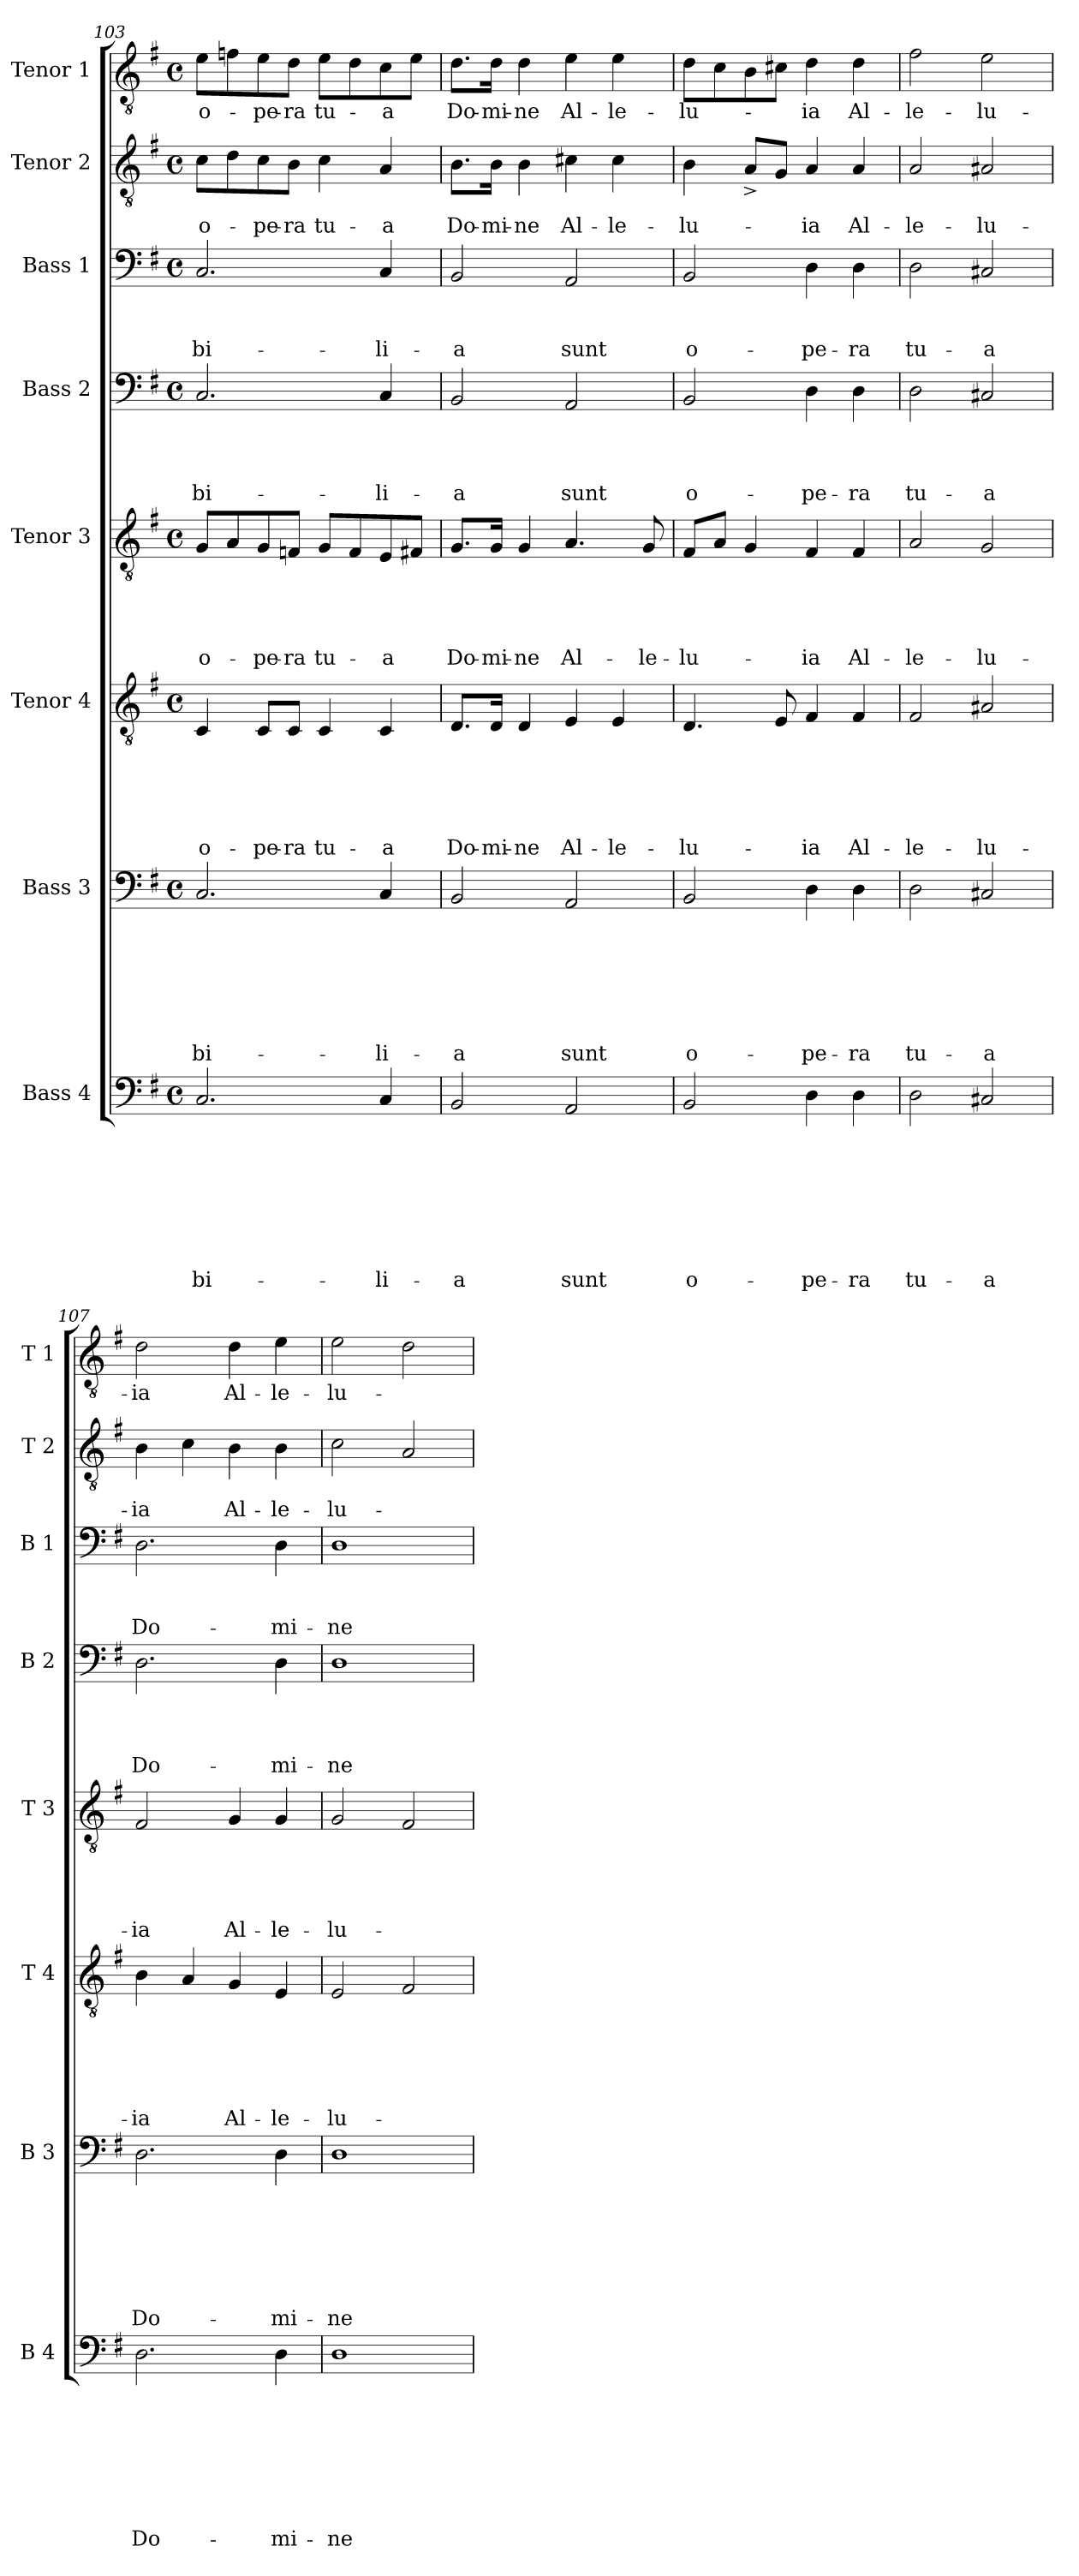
**kern	**text	**text	**text	**text	**text	**text	**text	**text	**kern	**text	**text	**text	**text	**text	**text	**text	**kern	**text	**text	**text	**text	**text	**text	**kern	**text	**text	**text	**text	**text	**kern	**text	**text	**text	**text	**kern	**text	**text	**text	**kern	**text	**text	**kern	**text
*part8	*part8	*part8	*part8	*part8	*part8	*part8	*part8	*part8	*part7	*part7	*part7	*part7	*part7	*part7	*part7	*part7	*part6	*part6	*part6	*part6	*part6	*part6	*part6	*part5	*part5	*part5	*part5	*part5	*part5	*part4	*part4	*part4	*part4	*part4	*part3	*part3	*part3	*part3	*part2	*part2	*part2	*part1	*part1
*staff8	*staff8	*staff8	*staff8	*staff8	*staff8	*staff8	*staff8	*staff8	*staff7	*staff7	*staff7	*staff7	*staff7	*staff7	*staff7	*staff7	*staff6	*staff6	*staff6	*staff6	*staff6	*staff6	*staff6	*staff5	*staff5	*staff5	*staff5	*staff5	*staff5	*staff4	*staff4	*staff4	*staff4	*staff4	*staff3	*staff3	*staff3	*staff3	*staff2	*staff2	*staff2	*staff1	*staff1
*I"Bass 4	*	*	*	*	*	*	*	*	*I"Bass 3	*	*	*	*	*	*	*	*I"Tenor 4	*	*	*	*	*	*	*I"Tenor 3	*	*	*	*	*	*I"Bass 2	*	*	*	*	*I"Bass 1	*	*	*	*I"Tenor 2	*	*	*I"Tenor 1	*
*I'B 4	*	*	*	*	*	*	*	*	*I'B 3	*	*	*	*	*	*	*	*I'T 4	*	*	*	*	*	*	*I'T 3	*	*	*	*	*	*I'B 2	*	*	*	*	*I'B 1	*	*	*	*I'T 2	*	*	*I'T 1	*
*clefF4	*	*	*	*	*	*	*	*	*clefF4	*	*	*	*	*	*	*	*clefGv2	*	*	*	*	*	*	*clefGv2	*	*	*	*	*	*clefF4	*	*	*	*	*clefF4	*	*	*	*clefGv2	*	*	*clefGv2	*
*k[f#]	*	*	*	*	*	*	*	*	*k[f#]	*	*	*	*	*	*	*	*k[f#]	*	*	*	*	*	*	*k[f#]	*	*	*	*	*	*k[f#]	*	*	*	*	*k[f#]	*	*	*	*k[f#]	*	*	*k[f#]	*
*G:	*	*	*	*	*	*	*	*	*G:	*	*	*	*	*	*	*	*G:	*	*	*	*	*	*	*G:	*	*	*	*	*	*G:	*	*	*	*	*G:	*	*	*	*G:	*	*	*G:	*
*M4/4	*	*	*	*	*	*	*	*	*M4/4	*	*	*	*	*	*	*	*M4/4	*	*	*	*	*	*	*M4/4	*	*	*	*	*	*M4/4	*	*	*	*	*M4/4	*	*	*	*M4/4	*	*	*M4/4	*
*met(c)	*	*	*	*	*	*	*	*	*met(c)	*	*	*	*	*	*	*	*met(c)	*	*	*	*	*	*	*met(c)	*	*	*	*	*	*met(c)	*	*	*	*	*met(c)	*	*	*	*met(c)	*	*	*met(c)	*
=103	=103	=103	=103	=103	=103	=103	=103	=103	=103	=103	=103	=103	=103	=103	=103	=103	=103	=103	=103	=103	=103	=103	=103	=103	=103	=103	=103	=103	=103	=103	=103	=103	=103	=103	=103	=103	=103	=103	=103	=103	=103	=103	=103
!	!	!	!	!	!	!	!	!LO:LY:b	!	!	!	!	!	!	!	!LO:LY:b	!	!	!	!	!	!	!LO:LY:b	!	!	!	!	!	!LO:LY:b	!	!	!	!	!LO:LY:b	!	!	!	!LO:LY:b	!	!	!LO:LY:b	!	!LO:LY:b
2.C/	.	.	.	.	.	.	.	-bi-	2.C/	.	.	.	.	.	.	-bi-	4C/	.	.	.	.	.	o-	8G/L	.	.	.	.	o-	2.C/	.	.	.	-bi-	2.C/	.	.	-bi-	8c\L	.	o-	8e\L	o-
.	.	.	.	.	.	.	.	.	.	.	.	.	.	.	.	.	.	.	.	.	.	.	.	8A/	.	.	.	.	.	.	.	.	.	.	.	.	.	.	8d\	.	.	8fn\	.
!	!	!	!	!	!	!	!	!	!	!	!	!	!	!	!	!	!	!	!	!	!	!	!LO:LY:b	!	!	!	!	!	!LO:LY:b	!	!	!	!	!	!	!	!	!	!	!	!LO:LY:b	!	!LO:LY:b
.	.	.	.	.	.	.	.	.	.	.	.	.	.	.	.	.	8C/L	.	.	.	.	.	-pe-	8G/	.	.	.	.	-pe-	.	.	.	.	.	.	.	.	.	8c\	.	-pe-	8e\	-pe-
!	!	!	!	!	!	!	!	!	!	!	!	!	!	!	!	!	!	!	!	!	!	!	!LO:LY:b	!	!	!	!	!	!LO:LY:b	!	!	!	!	!	!	!	!	!	!	!	!LO:LY:b	!	!LO:LY:b
.	.	.	.	.	.	.	.	.	.	.	.	.	.	.	.	.	8C/J	.	.	.	.	.	-ra	8Fn/J	.	.	.	.	-ra	.	.	.	.	.	.	.	.	.	8B\J	.	-ra	8d\J	-ra
!	!	!	!	!	!	!	!	!	!	!	!	!	!	!	!	!	!	!	!	!	!	!	!LO:LY:b	!	!	!	!	!	!LO:LY:b	!	!	!	!	!	!	!	!	!	!	!	!LO:LY:b	!	!LO:LY:b
.	.	.	.	.	.	.	.	.	.	.	.	.	.	.	.	.	4C/	.	.	.	.	.	tu-	8G/L	.	.	.	.	tu-	.	.	.	.	.	.	.	.	.	4c\	.	tu-	8e\L	tu-
.	.	.	.	.	.	.	.	.	.	.	.	.	.	.	.	.	.	.	.	.	.	.	.	8F/	.	.	.	.	.	.	.	.	.	.	.	.	.	.	.	.	.	8d\	.
!	!	!	!	!	!	!	!	!LO:LY:b	!	!	!	!	!	!	!	!LO:LY:b	!	!	!	!	!	!	!LO:LY:b	!	!	!	!	!	!LO:LY:b	!	!	!	!	!LO:LY:b	!	!	!	!LO:LY:b	!	!	!LO:LY:b	!	!LO:LY:b
4C/	.	.	.	.	.	.	.	-li-	4C/	.	.	.	.	.	.	-li-	4C/	.	.	.	.	.	-a	8E/	.	.	.	.	-a	4C/	.	.	.	-li-	4C/	.	.	-li-	4A/	.	-a	8c\	-a
.	.	.	.	.	.	.	.	.	.	.	.	.	.	.	.	.	.	.	.	.	.	.	.	8F#X/J	.	.	.	.	.	.	.	.	.	.	.	.	.	.	.	.	.	8e\J	.
=104	=104	=104	=104	=104	=104	=104	=104	=104	=104	=104	=104	=104	=104	=104	=104	=104	=104	=104	=104	=104	=104	=104	=104	=104	=104	=104	=104	=104	=104	=104	=104	=104	=104	=104	=104	=104	=104	=104	=104	=104	=104	=104	=104
!	!	!	!	!	!	!	!	!LO:LY:b	!	!	!	!	!	!	!	!LO:LY:b	!	!	!	!	!	!	!LO:LY:b	!	!	!	!	!	!LO:LY:b	!	!	!	!	!LO:LY:b	!	!	!	!LO:LY:b	!	!	!LO:LY:b	!	!LO:LY:b
2BB/	.	.	.	.	.	.	.	-a	2BB/	.	.	.	.	.	.	-a	8.D/L	.	.	.	.	.	Do-	8.G/L	.	.	.	.	Do-	2BB/	.	.	.	-a	2BB/	.	.	-a	8.B\L	.	Do-	8.d\L	Do-
!	!	!	!	!	!	!	!	!	!	!	!	!	!	!	!	!	!	!	!	!	!	!	!LO:LY:b	!	!	!	!	!	!LO:LY:b	!	!	!	!	!	!	!	!	!	!	!	!LO:LY:b	!	!LO:LY:b
.	.	.	.	.	.	.	.	.	.	.	.	.	.	.	.	.	16D/Jk	.	.	.	.	.	-mi-	16G/Jk	.	.	.	.	-mi-	.	.	.	.	.	.	.	.	.	16B\Jk	.	-mi-	16d\Jk	-mi-
!	!	!	!	!	!	!	!	!	!	!	!	!	!	!	!	!	!	!	!	!	!	!	!LO:LY:b	!	!	!	!	!	!LO:LY:b	!	!	!	!	!	!	!	!	!	!	!	!LO:LY:b	!	!LO:LY:b
.	.	.	.	.	.	.	.	.	.	.	.	.	.	.	.	.	4D/	.	.	.	.	.	-ne	4G/	.	.	.	.	-ne	.	.	.	.	.	.	.	.	.	4B\	.	-ne	4d\	-ne
!	!	!	!	!	!	!	!	!LO:LY:b	!	!	!	!	!	!	!	!LO:LY:b	!	!	!	!	!	!	!LO:LY:b	!	!	!	!	!	!LO:LY:b	!	!	!	!	!LO:LY:b	!	!	!	!LO:LY:b	!	!	!LO:LY:b	!	!LO:LY:b
2AA/	.	.	.	.	.	.	.	sunt	2AA/	.	.	.	.	.	.	sunt	4E/	.	.	.	.	.	Al-	4.A/	.	.	.	.	Al-	2AA/	.	.	.	sunt	2AA/	.	.	sunt	4c#X\	.	Al-	4e\	Al-
!	!	!	!	!	!	!	!	!	!	!	!	!	!	!	!	!	!	!	!	!	!	!	!LO:LY:b	!	!	!	!	!	!	!	!	!	!	!	!	!	!	!	!	!	!LO:LY:b	!	!LO:LY:b
.	.	.	.	.	.	.	.	.	.	.	.	.	.	.	.	.	4E/	.	.	.	.	.	-le-	.	.	.	.	.	.	.	.	.	.	.	.	.	.	.	4c#\	.	-le-	4e\	-le-
!	!	!	!	!	!	!	!	!	!	!	!	!	!	!	!	!	!	!	!	!	!	!	!	!	!	!	!	!	!LO:LY:b	!	!	!	!	!	!	!	!	!	!	!	!	!	!
.	.	.	.	.	.	.	.	.	.	.	.	.	.	.	.	.	.	.	.	.	.	.	.	8G/	.	.	.	.	-le-	.	.	.	.	.	.	.	.	.	.	.	.	.	.
=105	=105	=105	=105	=105	=105	=105	=105	=105	=105	=105	=105	=105	=105	=105	=105	=105	=105	=105	=105	=105	=105	=105	=105	=105	=105	=105	=105	=105	=105	=105	=105	=105	=105	=105	=105	=105	=105	=105	=105	=105	=105	=105	=105
!	!	!	!	!	!	!	!	!LO:LY:b	!	!	!	!	!	!	!	!LO:LY:b	!	!	!	!	!	!	!LO:LY:b	!	!	!	!	!	!LO:LY:b	!	!	!	!	!LO:LY:b	!	!	!	!LO:LY:b	!	!	!LO:LY:b	!	!LO:LY:b
2BB/	.	.	.	.	.	.	.	o-	2BB/	.	.	.	.	.	.	o-	4.D/	.	.	.	.	.	-lu-	8F#/L	.	.	.	.	-lu-	2BB/	.	.	.	o-	2BB/	.	.	o-	4B\	.	-lu-	8d\L	-lu-
.	.	.	.	.	.	.	.	.	.	.	.	.	.	.	.	.	.	.	.	.	.	.	.	8A/J	.	.	.	.	.	.	.	.	.	.	.	.	.	.	.	.	.	8c\	.
.	.	.	.	.	.	.	.	.	.	.	.	.	.	.	.	.	.	.	.	.	.	.	.	4G/	.	.	.	.	.	.	.	.	.	.	.	.	.	.	8A^</L	.	.	8B\	.
.	.	.	.	.	.	.	.	.	.	.	.	.	.	.	.	.	8E/	.	.	.	.	.	.	.	.	.	.	.	.	.	.	.	.	.	.	.	.	.	8G/J	.	.	8c#X\J	.
!	!	!	!	!	!	!	!	!LO:LY:b	!	!	!	!	!	!	!	!LO:LY:b	!	!	!	!	!	!	!LO:LY:b	!	!	!	!	!	!LO:LY:b	!	!	!	!	!LO:LY:b	!	!	!	!LO:LY:b	!	!	!LO:LY:b	!	!LO:LY:b
4D\	.	.	.	.	.	.	.	-pe-	4D\	.	.	.	.	.	.	-pe-	4F#/	.	.	.	.	.	-ia	4F#/	.	.	.	.	-ia	4D\	.	.	.	-pe-	4D\	.	.	-pe-	4A/	.	-ia	4d\	-ia
!	!	!	!	!	!	!	!	!LO:LY:b	!	!	!	!	!	!	!	!LO:LY:b	!	!	!	!	!	!	!LO:LY:b	!	!	!	!	!	!LO:LY:b	!	!	!	!	!LO:LY:b	!	!	!	!LO:LY:b	!	!	!LO:LY:b	!	!LO:LY:b
4D\	.	.	.	.	.	.	.	-ra	4D\	.	.	.	.	.	.	-ra	4F#/	.	.	.	.	.	Al-	4F#/	.	.	.	.	Al-	4D\	.	.	.	-ra	4D\	.	.	-ra	4A/	.	Al-	4d\	Al-
=106	=106	=106	=106	=106	=106	=106	=106	=106	=106	=106	=106	=106	=106	=106	=106	=106	=106	=106	=106	=106	=106	=106	=106	=106	=106	=106	=106	=106	=106	=106	=106	=106	=106	=106	=106	=106	=106	=106	=106	=106	=106	=106	=106
!	!	!	!	!	!	!	!	!LO:LY:b	!	!	!	!	!	!	!	!LO:LY:b	!	!	!	!	!	!	!LO:LY:b	!	!	!	!	!	!LO:LY:b	!	!	!	!	!LO:LY:b	!	!	!	!LO:LY:b	!	!	!LO:LY:b	!	!LO:LY:b
2D\	.	.	.	.	.	.	.	tu-	2D\	.	.	.	.	.	.	tu-	2F#/	.	.	.	.	.	-le-	2A/	.	.	.	.	-le-	2D\	.	.	.	tu-	2D\	.	.	tu-	2A/	.	-le-	2f#\	-le-
!	!	!	!	!	!	!	!	!LO:LY:b	!	!	!	!	!	!	!	!LO:LY:b	!	!	!	!	!	!	!LO:LY:b	!	!	!	!	!	!LO:LY:b	!	!	!	!	!LO:LY:b	!	!	!	!LO:LY:b	!	!	!LO:LY:b	!	!LO:LY:b
2C#X/	.	.	.	.	.	.	.	-a	2C#X/	.	.	.	.	.	.	-a	2A#X/	.	.	.	.	.	-lu-	2G/	.	.	.	.	-lu-	2C#X/	.	.	.	-a	2C#X/	.	.	-a	2A#X/	.	-lu-	2e\	-lu-
!!LO:PB:g=z
=107	=107	=107	=107	=107	=107	=107	=107	=107	=107	=107	=107	=107	=107	=107	=107	=107	=107	=107	=107	=107	=107	=107	=107	=107	=107	=107	=107	=107	=107	=107	=107	=107	=107	=107	=107	=107	=107	=107	=107	=107	=107	=107	=107
!	!	!	!	!	!	!	!	!LO:LY:b	!	!	!	!	!	!	!	!LO:LY:b	!	!	!	!	!	!	!LO:LY:b	!	!	!	!	!	!LO:LY:b	!	!	!	!	!LO:LY:b	!	!	!	!LO:LY:b	!	!	!LO:LY:b	!	!LO:LY:b
2.D\	.	.	.	.	.	.	.	Do-	2.D\	.	.	.	.	.	.	Do-	4B\	.	.	.	.	.	-ia	2F#/	.	.	.	.	-ia	2.D\	.	.	.	Do-	2.D\	.	.	Do-	4B\	.	-ia	2d\	-ia
.	.	.	.	.	.	.	.	.	.	.	.	.	.	.	.	.	4A/	.	.	.	.	.	.	.	.	.	.	.	.	.	.	.	.	.	.	.	.	.	4c\	.	.	.	.
!	!	!	!	!	!	!	!	!	!	!	!	!	!	!	!	!	!	!	!	!	!	!	!LO:LY:b	!	!	!	!	!	!LO:LY:b	!	!	!	!	!	!	!	!	!	!	!	!LO:LY:b	!	!LO:LY:b
.	.	.	.	.	.	.	.	.	.	.	.	.	.	.	.	.	4G/	.	.	.	.	.	Al-	4G/	.	.	.	.	Al-	.	.	.	.	.	.	.	.	.	4B\	.	Al-	4d\	Al-
!	!	!	!	!	!	!	!	!LO:LY:b	!	!	!	!	!	!	!	!LO:LY:b	!	!	!	!	!	!	!LO:LY:b	!	!	!	!	!	!LO:LY:b	!	!	!	!	!LO:LY:b	!	!	!	!LO:LY:b	!	!	!LO:LY:b	!	!LO:LY:b
4D\	.	.	.	.	.	.	.	-mi-	4D\	.	.	.	.	.	.	-mi-	4E/	.	.	.	.	.	-le-	4G/	.	.	.	.	-le-	4D\	.	.	.	-mi-	4D\	.	.	-mi-	4B\	.	-le-	4e\	-le-
=108	=108	=108	=108	=108	=108	=108	=108	=108	=108	=108	=108	=108	=108	=108	=108	=108	=108	=108	=108	=108	=108	=108	=108	=108	=108	=108	=108	=108	=108	=108	=108	=108	=108	=108	=108	=108	=108	=108	=108	=108	=108	=108	=108
!	!	!	!	!	!	!	!	!LO:LY:b	!	!	!	!	!	!	!	!LO:LY:b	!	!	!	!	!	!	!LO:LY:b	!	!	!	!	!	!LO:LY:b	!	!	!	!	!LO:LY:b	!	!	!	!LO:LY:b	!	!	!LO:LY:b	!	!LO:LY:b
1D	.	.	.	.	.	.	.	-ne	1D	.	.	.	.	.	.	-ne	2E/	.	.	.	.	.	-lu-	2G/	.	.	.	.	-lu-	1D	.	.	.	-ne	1D	.	.	-ne	2c\	.	-lu-	2e\	-lu-
.	.	.	.	.	.	.	.	.	.	.	.	.	.	.	.	.	2F#/	.	.	.	.	.	.	2F#/	.	.	.	.	.	.	.	.	.	.	.	.	.	.	2A/	.	.	2d\	.
=	=	=	=	=	=	=	=	=	=	=	=	=	=	=	=	=	=	=	=	=	=	=	=	=	=	=	=	=	=	=	=	=	=	=	=	=	=	=	=	=	=	=	=
*-	*-	*-	*-	*-	*-	*-	*-	*-	*-	*-	*-	*-	*-	*-	*-	*-	*-	*-	*-	*-	*-	*-	*-	*-	*-	*-	*-	*-	*-	*-	*-	*-	*-	*-	*-	*-	*-	*-	*-	*-	*-	*-	*-
